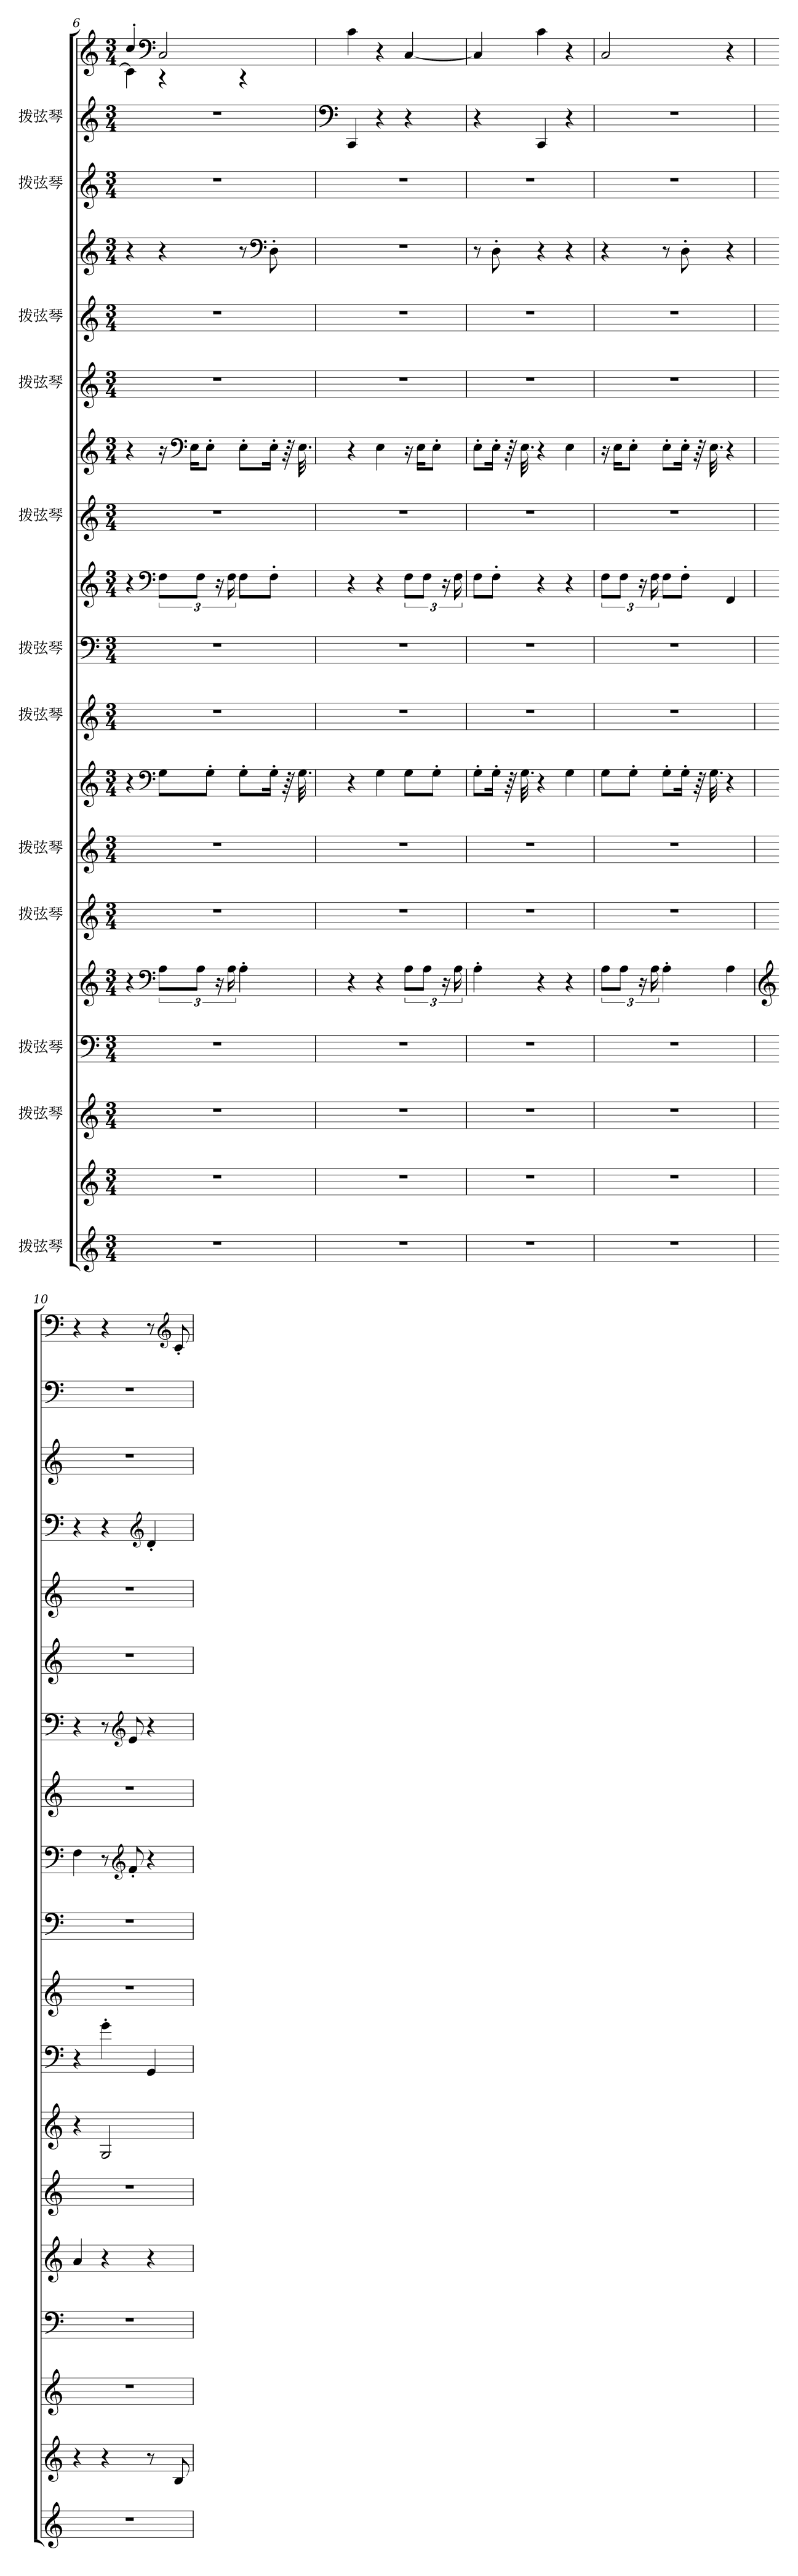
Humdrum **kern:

**kern	**kern	**kern	**kern	**kern	**kern	**kern	**kern	**kern	**kern	**kern	**kern	**kern	**kern	**kern	**kern	**kern	**kern	**kern
*part12	*part12	*part11	*part10	*part10	*part9	*part8	*part8	*part7	*part6	*part6	*part5	*part5	*part4	*part3	*part3	*part2	*part1	*part1
*staff19	*staff18	*staff17	*staff16	*staff15	*staff14	*staff13	*staff12	*staff11	*staff10	*staff9	*staff8	*staff7	*staff6	*staff5	*staff4	*staff3	*staff2	*staff1
*I"拨弦琴	*	*I"拨弦琴	*I"拨弦琴	*	*I"拨弦琴	*I"拨弦琴	*	*I"拨弦琴	*I"拨弦琴	*	*I"拨弦琴	*	*I"拨弦琴	*I"拨弦琴	*	*I"拨弦琴	*I"拨弦琴	*
*clefG2	*clefG2	*clefG2	*clefF4	*clefG2	*clefG2	*clefG2	*clefG2	*clefG2	*clefF4	*clefG2	*clefG2	*clefG2	*clefG2	*clefG2	*clefG2	*clefG2	*clefG2	*clefG2
*k[]	*k[]	*k[]	*k[]	*k[]	*k[]	*k[]	*k[]	*k[]	*k[]	*k[]	*k[]	*k[]	*k[]	*k[]	*k[]	*k[]	*k[]	*k[]
*M3/4	*M3/4	*M3/4	*M3/4	*M3/4	*M3/4	*M3/4	*M3/4	*M3/4	*M3/4	*M3/4	*M3/4	*M3/4	*M3/4	*M3/4	*M3/4	*M3/4	*M3/4	*M3/4
=6	=6	=6	=6	=6	=6	=6	=6	=6	=6	=6	=6	=6	=6	=6	=6	=6	=6	=6
*	*	*	*	*	*	*	*	*	*	*	*	*	*	*	*	*	*	*^
2.r	2.r	2.r	2.r	4r	2.r	2.r	4r	2.r	2.r	4r	2.r	4r	2.r	2.r	4r	2.r	2.r	4cc'/	4c\]
*	*	*	*	*clefF4	*	*	*clefF4	*	*	*clefF4	*	*	*	*	*	*	*	*clefF4	*
.	.	.	.	12A\L	.	.	8G\L	.	.	12F\L	.	16r	.	.	4r	.	.	2C/	4r
*	*	*	*	*	*	*	*	*	*	*	*	*clefF4	*	*	*	*	*	*	*
.	.	.	.	.	.	.	.	.	.	.	.	16E\KL	.	.	.	.	.	.	.
.	.	.	.	12A\J	.	.	.	.	.	12F\J	.	.	.	.	.	.	.	.	.
.	.	.	.	.	.	.	8G'\J	.	.	.	.	8E'\J	.	.	.	.	.	.	.
.	.	.	.	24r	.	.	.	.	.	24r	.	.	.	.	.	.	.	.	.
.	.	.	.	24A\	.	.	.	.	.	24F\	.	.	.	.	.	.	.	.	.
.	.	.	.	4A'\	.	.	8G'\L	.	.	8F\L	.	8E'\L	.	.	8r	.	.	.	4r
*	*	*	*	*	*	*	*	*	*	*	*	*	*	*	*clefF4	*	*	*	*
.	.	.	.	.	.	.	16G'\Jk	.	.	8F'\J	.	16E'\Jk	.	.	8D'\	.	.	.	.
.	.	.	.	.	.	.	64r	.	.	.	.	64r	.	.	.	.	.	.	.
.	.	.	.	.	.	.	32.G\	.	.	.	.	32.E\	.	.	.	.	.	.	.
*	*	*	*	*	*	*	*	*	*	*	*	*	*	*	*	*	*	*v	*v
=7	=7	=7	=7	=7	=7	=7	=7	=7	=7	=7	=7	=7	=7	=7	=7	=7	=7	=7
*	*	*	*	*	*	*	*	*	*	*	*	*	*	*	*	*	*clefF4	*
2.r	2.r	2.r	2.r	4r	2.r	2.r	4r	2.r	2.r	4r	2.r	4r	2.r	2.r	2.r	2.r	4CC/	4c\
.	.	.	.	4r	.	.	4G\	.	.	4r	.	4E\	.	.	.	.	4r	4r
.	.	.	.	12A\L	.	.	8G\L	.	.	12F\L	.	16r	.	.	.	.	4r	[4C/
.	.	.	.	.	.	.	.	.	.	.	.	16E\KL	.	.	.	.	.	.
.	.	.	.	12A\J	.	.	.	.	.	12F\J	.	.	.	.	.	.	.	.
.	.	.	.	.	.	.	8G'\J	.	.	.	.	8E'\J	.	.	.	.	.	.
.	.	.	.	24r	.	.	.	.	.	24r	.	.	.	.	.	.	.	.
.	.	.	.	24A\	.	.	.	.	.	24F\	.	.	.	.	.	.	.	.
!!LO:PB:g=z
=8	=8	=8	=8	=8	=8	=8	=8	=8	=8	=8	=8	=8	=8	=8	=8	=8	=8	=8
2.r	2.r	2.r	2.r	4A'\	2.r	2.r	8G'\L	2.r	2.r	8F\L	2.r	8E'\L	2.r	2.r	8r	2.r	4r	4C/]
.	.	.	.	.	.	.	16G'\Jk	.	.	8F'\J	.	16E'\Jk	.	.	8D'\	.	.	.
.	.	.	.	.	.	.	64r	.	.	.	.	64r	.	.	.	.	.	.
.	.	.	.	.	.	.	32.G\	.	.	.	.	32.E\	.	.	.	.	.	.
.	.	.	.	4r	.	.	4r	.	.	4r	.	4r	.	.	4r	.	4CC/	4c\
.	.	.	.	4r	.	.	4G\	.	.	4r	.	4E\	.	.	4r	.	4r	4r
=9	=9	=9	=9	=9	=9	=9	=9	=9	=9	=9	=9	=9	=9	=9	=9	=9	=9	=9
2.r	2.r	2.r	2.r	12A\L	2.r	2.r	8G\L	2.r	2.r	12F\L	2.r	16r	2.r	2.r	4r	2.r	2.r	2C/
.	.	.	.	.	.	.	.	.	.	.	.	16E\KL	.	.	.	.	.	.
.	.	.	.	12A\J	.	.	.	.	.	12F\J	.	.	.	.	.	.	.	.
.	.	.	.	.	.	.	8G'\J	.	.	.	.	8E'\J	.	.	.	.	.	.
.	.	.	.	24r	.	.	.	.	.	24r	.	.	.	.	.	.	.	.
.	.	.	.	24A\	.	.	.	.	.	24F\	.	.	.	.	.	.	.	.
.	.	.	.	4A'\	.	.	8G'\L	.	.	8F\L	.	8E'\L	.	.	8r	.	.	.
.	.	.	.	.	.	.	16G'\Jk	.	.	8F'\J	.	16E'\Jk	.	.	8D'\	.	.	.
.	.	.	.	.	.	.	64r	.	.	.	.	64r	.	.	.	.	.	.
.	.	.	.	.	.	.	32.G\	.	.	.	.	32.E\	.	.	.	.	.	.
.	.	.	.	4A\	.	.	4r	.	.	4FF/	.	4r	.	.	4r	.	.	4r
=10	=10	=10	=10	=10	=10	=10	=10	=10	=10	=10	=10	=10	=10	=10	=10	=10	=10	=10
*	*	*	*	*clefG2	*	*	*	*	*	*	*	*	*	*	*	*	*	*
2.r	4r	2.r	2.r	4a/	2.r	4r	4r	2.r	2.r	4F\	2.r	4r	2.r	2.r	4r	2.r	2.r	4r
.	4r	.	.	4r	.	2G/	4g'\	.	.	8r	.	8r	.	.	4r	.	.	4r
*	*	*	*	*	*	*	*	*	*	*clefG2	*	*clefG2	*	*	*	*	*	*
.	.	.	.	.	.	.	.	.	.	8f'/	.	8e/	.	.	.	.	.	.
*	*	*	*	*	*	*	*	*	*	*	*	*	*	*	*clefG2	*	*	*
.	8r	.	.	4r	.	.	4GG/	.	.	4r	.	4r	.	.	4d'/	.	.	8r
*	*	*	*	*	*	*	*	*	*	*	*	*	*	*	*	*	*	*clefG2
.	8B/	.	.	.	.	.	.	.	.	.	.	.	.	.	.	.	.	8c'/
=	=	=	=	=	=	=	=	=	=	=	=	=	=	=	=	=	=	=
*-	*-	*-	*-	*-	*-	*-	*-	*-	*-	*-	*-	*-	*-	*-	*-	*-	*-	*-
